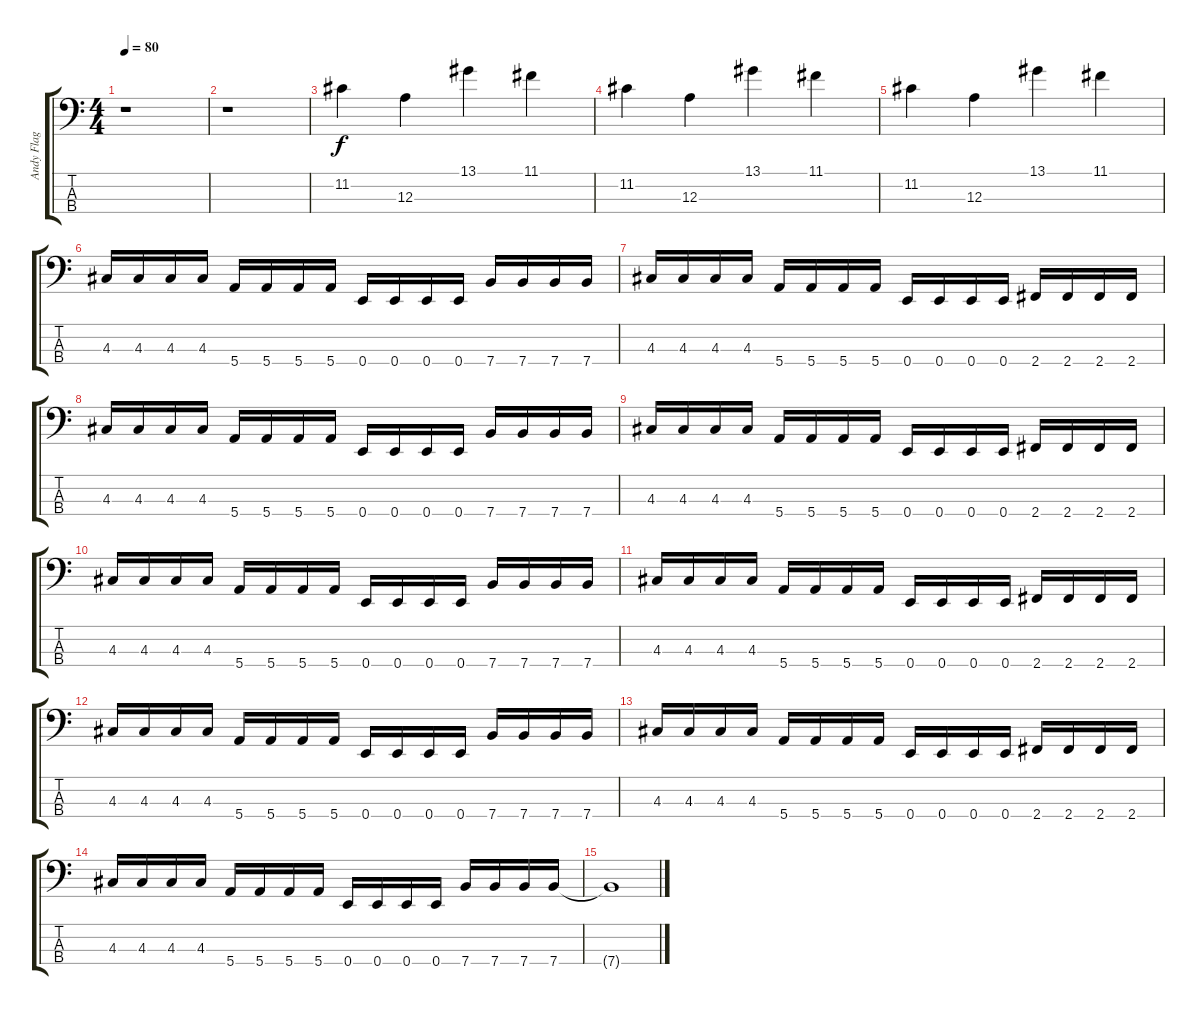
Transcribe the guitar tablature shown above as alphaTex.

\track ("Andy Flag" "Andy Flag") {instrument electricbasspick}
\staff {score tabs}
\tuning (G2 D2 A1 E1) {hide}
\ts (4 4)
\tempo 80
\clef f4
\ks c
r.1{dy f} |
r.1 |
11.2.4 12.3.4 13.1.4 11.1.4 |
11.2.4 12.3.4 13.1.4 11.1.4 |
11.2.4 12.3.4 13.1.4 11.1.4 |
4.3.16 4.3.16 4.3.16 4.3.16 5.4.16 5.4.16 5.4.16 5.4.16 0.4.16 0.4.16 0.4.16 0.4.16 7.4.16 7.4.16 7.4.16 7.4.16 |
4.3.16 4.3.16 4.3.16 4.3.16 5.4.16 5.4.16 5.4.16 5.4.16 0.4.16 0.4.16 0.4.16 0.4.16 2.4.16 2.4.16 2.4.16 2.4.16 |
4.3.16 4.3.16 4.3.16 4.3.16 5.4.16 5.4.16 5.4.16 5.4.16 0.4.16 0.4.16 0.4.16 0.4.16 7.4.16 7.4.16 7.4.16 7.4.16 |
4.3.16 4.3.16 4.3.16 4.3.16 5.4.16 5.4.16 5.4.16 5.4.16 0.4.16 0.4.16 0.4.16 0.4.16 2.4.16 2.4.16 2.4.16 2.4.16 |
4.3.16 4.3.16 4.3.16 4.3.16 5.4.16 5.4.16 5.4.16 5.4.16 0.4.16 0.4.16 0.4.16 0.4.16 7.4.16 7.4.16 7.4.16 7.4.16 |
4.3.16 4.3.16 4.3.16 4.3.16 5.4.16 5.4.16 5.4.16 5.4.16 0.4.16 0.4.16 0.4.16 0.4.16 2.4.16 2.4.16 2.4.16 2.4.16 |
4.3.16 4.3.16 4.3.16 4.3.16 5.4.16 5.4.16 5.4.16 5.4.16 0.4.16 0.4.16 0.4.16 0.4.16 7.4.16 7.4.16 7.4.16 7.4.16 |
4.3.16 4.3.16 4.3.16 4.3.16 5.4.16 5.4.16 5.4.16 5.4.16 0.4.16 0.4.16 0.4.16 0.4.16 2.4.16 2.4.16 2.4.16 2.4.16 |
4.3.16 4.3.16 4.3.16 4.3.16 5.4.16 5.4.16 5.4.16 5.4.16 0.4.16 0.4.16 0.4.16 0.4.16 7.4.16 7.4.16 7.4.16 7.4.16 |
7.4{t}.1
